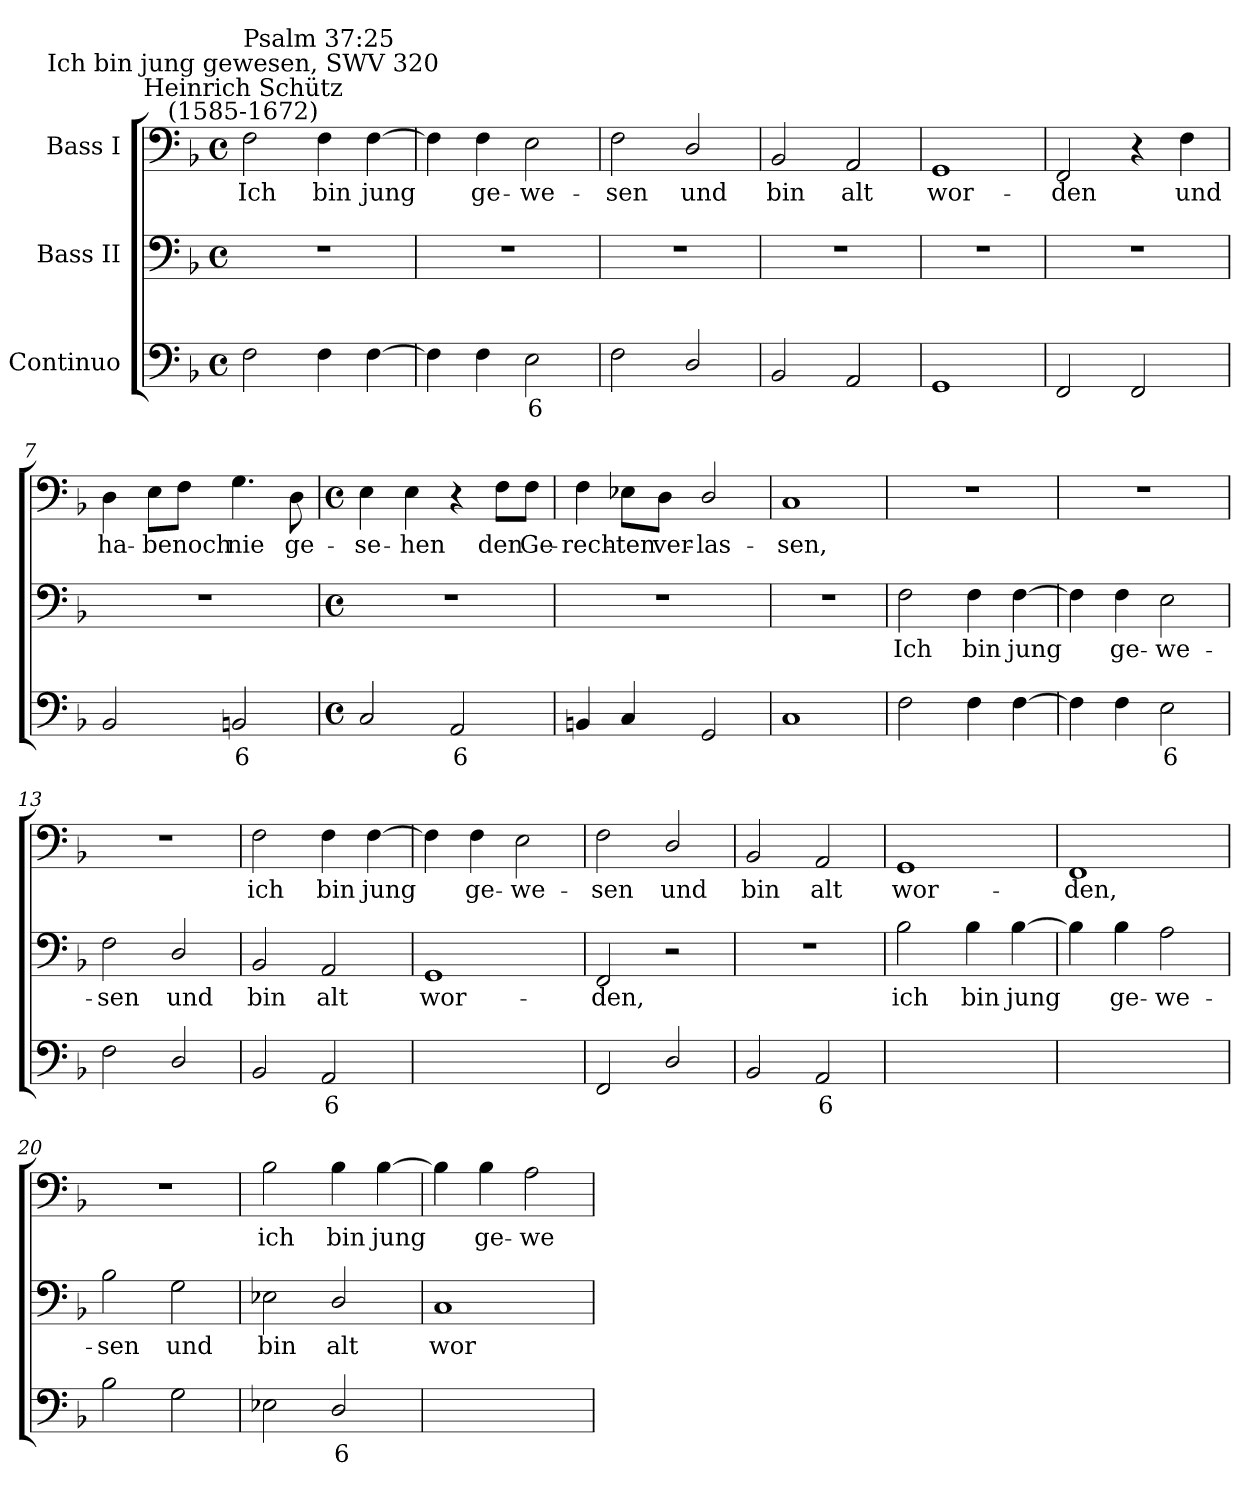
**kern	**text	**kern	**text	**kern	**text
*part3	*part3	*part2	*part2	*part1	*part1
*staff3	*staff3	*staff2	*staff2	*staff1	*staff1
*I"Continuo	*	*I"Bass II	*	*I"Bass I	*
*clefF4	*	*clefF4	*	*clefF4	*
*k[b-]	*	*k[b-]	*	*k[b-]	*
*F:	*	*F:	*	*F:	*
*M4/4	*	*M4/4	*	*M4/4	*
*met(c)	*	*met(c)	*	*met(c)	*
=1	=1	=1	=1	=1	=1
!	!	!	!	!LO:TX:a:cj:t=Heinrich Schütz\n(1585-1672)	!
!	!	!	!	!LO:TX:a:cj:t=Ich bin jung gewesen, SWV 320	!
!	!	!	!	!LO:TX:a:t=Psalm 37&colon;25	!
!	!	!	!	!	!LO:LY:b
2F	.	1r	.	2F	Ich
!	!	!	!	!	!LO:LY:b
4F	.	.	.	4F	bin
!	!	!	!	!	!LO:LY:b
[4F	.	.	.	[4F	jung
=2	=2	=2	=2	=2	=2
4F]	.	1r	.	4F]	.
!	!	!	!	!	!LO:LY:b
4F	.	.	.	4F	ge-
!	!LO:LY:b	!	!	!	!LO:LY:b
2E	6	.	.	2E	-we-
=3	=3	=3	=3	=3	=3
!	!	!	!	!	!LO:LY:b
2F	.	1r	.	2F	-sen
!	!	!	!	!	!LO:LY:b
2D/	.	.	.	2D/	und
=4	=4	=4	=4	=4	=4
!	!	!	!	!	!LO:LY:b
2BB-	.	1r	.	2BB-	bin
!	!	!	!	!	!LO:LY:b
2AA	.	.	.	2AA	alt
=5	=5	=5	=5	=5	=5
!	!	!	!	!	!LO:LY:b
1GG	.	1r	.	1GG	wor-
=6	=6	=6	=6	=6	=6
!	!	!	!	!	!LO:LY:b
2FF	.	1r	.	2FF	-den
2FF	.	.	.	4r	.
!	!	!	!	!	!LO:LY:b
.	.	.	.	4F	und
=7	=7	=7	=7	=7	=7
!	!	!	!	!	!LO:LY:b
2BB-	.	1r	.	4D	ha-
!	!	!	!	!	!LO:LY:b
.	.	.	.	8E\L	-be
!	!	!	!	!	!LO:LY:b
.	.	.	.	8F\J	noch
!	!LO:LY:b	!	!	!	!LO:LY:b
2BBn	6	.	.	4.G	nie
!	!	!	!	!	!LO:LY:b
.	.	.	.	8D	ge-
!!LO:LB:g=z
=8	=8	=8	=8	=8	=8
*M4/4	*	*M4/4	*	*M4/4	*
*met(c)	*	*met(c)	*	*met(c)	*
!	!	!	!	!	!LO:LY:b
2C	.	1r	.	4E	-se-
!	!	!	!	!	!LO:LY:b
.	.	.	.	4E	-hen
!	!LO:LY:b	!	!	!	!
2AA	6	.	.	4r	.
!	!	!	!	!	!LO:LY:b
.	.	.	.	8F\L	den
!	!	!	!	!	!LO:LY:b
.	.	.	.	8F\J	Ge-
=9	=9	=9	=9	=9	=9
!	!	!	!	!	!LO:LY:b
4BBn	.	1r	.	4F	-rech-
!	!	!	!	!	!LO:LY:b
4C	.	.	.	8E-X\L	-ten
!	!	!	!	!	!LO:LY:b
.	.	.	.	8D\J	ver-
!	!	!	!	!	!LO:LY:b
2GG	.	.	.	2D/	-las-
=10	=10	=10	=10	=10	=10
!	!	!	!	!	!LO:LY:b
1C	.	1r	.	1C	-sen,
=11	=11	=11	=11	=11	=11
!	!	!	!LO:LY:b	!	!
2F	.	2F	Ich	1r	.
!	!	!	!LO:LY:b	!	!
4F	.	4F	bin	.	.
!	!	!	!LO:LY:b	!	!
[4F	.	[4F	jung	.	.
=12	=12	=12	=12	=12	=12
4F]	.	4F]	.	1r	.
!	!	!	!LO:LY:b	!	!
4F	.	4F	ge-	.	.
!	!LO:LY:b	!	!LO:LY:b	!	!
2E	6	2E	-we-	.	.
=13	=13	=13	=13	=13	=13
!	!	!	!LO:LY:b	!	!
2F	.	2F	-sen	1r	.
!	!	!	!LO:LY:b	!	!
2D/	.	2D/	und	.	.
=14	=14	=14	=14	=14	=14
!	!	!	!LO:LY:b	!	!LO:LY:b
2BB-	.	2BB-	bin	2F	ich
!	!LO:LY:b	!	!LO:LY:b	!	!LO:LY:b
2AA	6	2AA	alt	4F	bin
!	!	!	!	!	!LO:LY:b
.	.	.	.	[4F	jung
!!LO:LB:g=z
=15	=15	=15	=15	=15	=15
!	!LO:LY:b	!	!LO:LY:b	!	!
[2GGyy	7	1GG	wor-	4F]	.
!	!	!	!	!	!LO:LY:b
.	.	.	.	4F	ge-
!	!LO:LY:b	!	!	!	!LO:LY:b
2GGyy]	6	.	.	2E	-we-
=16	=16	=16	=16	=16	=16
!	!	!	!LO:LY:b	!	!LO:LY:b
2FF	.	2FF	-den,	2F	-sen
!	!	!	!	!	!LO:LY:b
2D/	.	2r	.	2D/	und
=17	=17	=17	=17	=17	=17
!	!	!	!	!	!LO:LY:b
2BB-	.	1r	.	2BB-	bin
!	!LO:LY:b	!	!	!	!LO:LY:b
2AA	6	.	.	2AA	alt
=18	=18	=18	=18	=18	=18
!	!LO:LY:b	!	!LO:LY:b	!	!LO:LY:b
[2GGyy	7	2B-	ich	1GG	wor-
!	!LO:LY:b	!	!LO:LY:b	!	!
2GGyy]	6	4B-	bin	.	.
!	!	!	!LO:LY:b	!	!
.	.	[4B-	jung	.	.
=19	=19	=19	=19	=19	=19
!	!LO:LY:b	!	!	!	!LO:LY:b
[2FFyy	4	4B-]	.	1FF	-den,
!	!	!	!LO:LY:b	!	!
.	.	4B-	ge-	.	.
!	!LO:LY:b	!	!LO:LY:b	!	!
2FFyy]	3	2A	-we-	.	.
=20	=20	=20	=20	=20	=20
!	!	!	!LO:LY:b	!	!
2B-	.	2B-	-sen	1r	.
!	!	!	!LO:LY:b	!	!
2G	.	2G	und	.	.
=21	=21	=21	=21	=21	=21
!	!	!	!LO:LY:b	!	!LO:LY:b
2E-X\	.	2E-X	bin	2B-	ich
!	!LO:LY:b	!	!LO:LY:b	!	!LO:LY:b
2D/	6	2D/	alt	4B-	bin
!	!	!	!	!	!LO:LY:b
.	.	.	.	[4B-	jung
!!LO:LB:g=z
=22	=22	=22	=22	=22	=22
!	!LO:LY:b	!	!LO:LY:b	!	!
[2Cyy	7	1C	wor-	4B-]	.
!	!	!	!	!	!LO:LY:b
.	.	.	.	4B-	ge-
!	!LO:LY:b	!	!	!	!LO:LY:b
2Cyy]	6	.	.	2A	-we-
=	=	=	=	=	=
*-	*-	*-	*-	*-	*-
